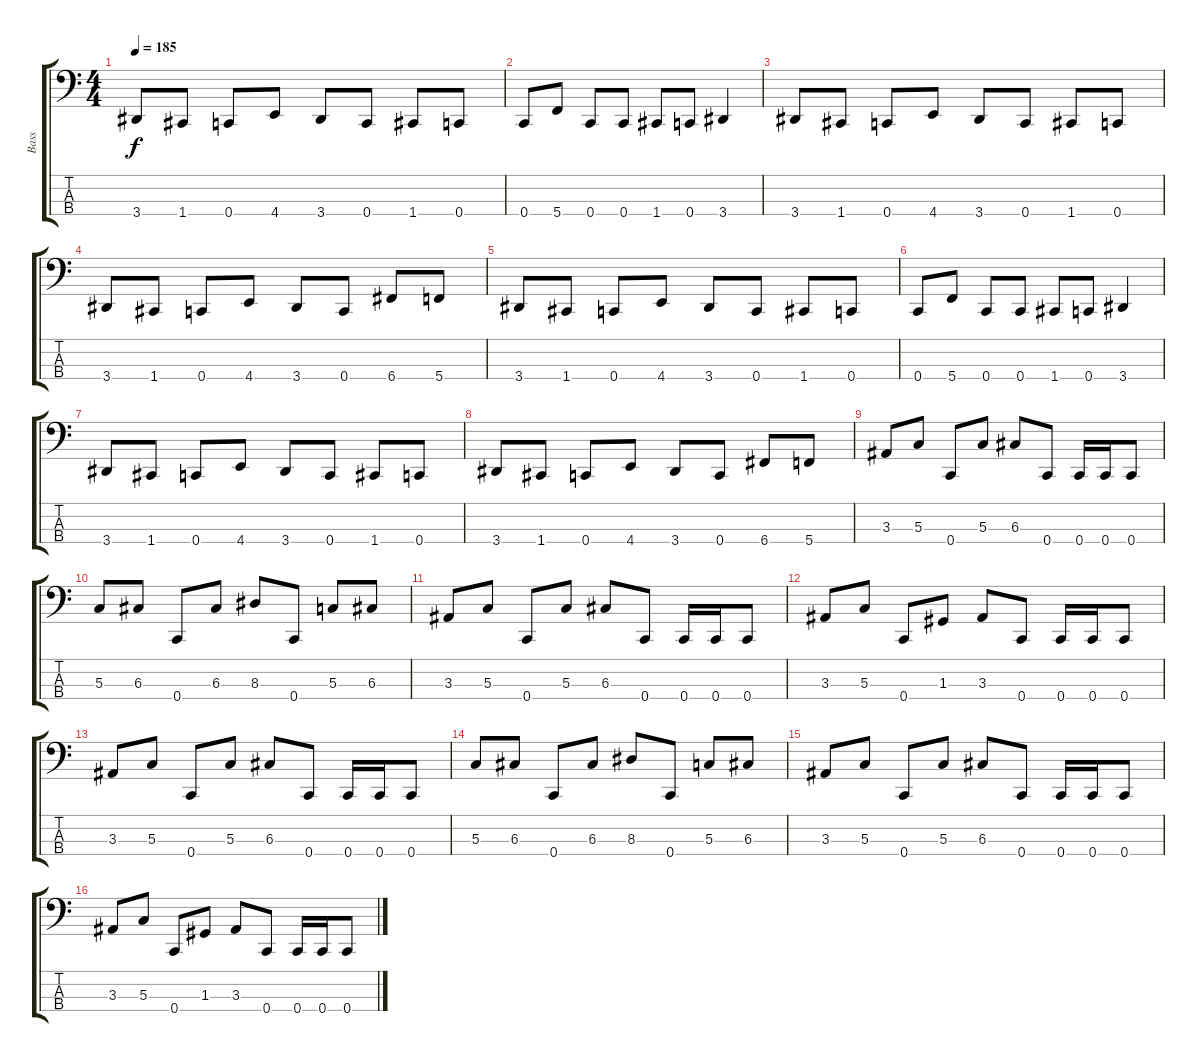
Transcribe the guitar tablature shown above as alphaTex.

\track ("Bass" "Bass") {instrument electricbasspick}
\staff {score tabs}
\tuning (F2 C2 G1 C1) {hide}
\ts (4 4)
\tempo 185
\clef f4
\ks c
3.4.8{dy f} 1.4.8 0.4.8 4.4.8 3.4.8 0.4.8 1.4.8 0.4.8 |
0.4.8 5.4.8 0.4.8 0.4.8 1.4.8 0.4.8 3.4.4 |
3.4.8 1.4.8 0.4.8 4.4.8 3.4.8 0.4.8 1.4.8 0.4.8 |
3.4.8 1.4.8 0.4.8 4.4.8 3.4.8 0.4.8 6.4.8 5.4.8 |
3.4.8 1.4.8 0.4.8 4.4.8 3.4.8 0.4.8 1.4.8 0.4.8 |
0.4.8 5.4.8 0.4.8 0.4.8 1.4.8 0.4.8 3.4.4 |
3.4.8 1.4.8 0.4.8 4.4.8 3.4.8 0.4.8 1.4.8 0.4.8 |
3.4.8 1.4.8 0.4.8 4.4.8 3.4.8 0.4.8 6.4.8 5.4.8 |
3.3.8 5.3.8 0.4.8 5.3.8 6.3.8 0.4.8 0.4.16 0.4.16 0.4.8 |
5.3.8 6.3.8 0.4.8 6.3.8 8.3.8 0.4.8 5.3.8 6.3.8 |
3.3.8 5.3.8 0.4.8 5.3.8 6.3.8 0.4.8 0.4.16 0.4.16 0.4.8 |
3.3.8 5.3.8 0.4.8 1.3.8 3.3.8 0.4.8 0.4.16 0.4.16 0.4.8 |
3.3.8 5.3.8 0.4.8 5.3.8 6.3.8 0.4.8 0.4.16 0.4.16 0.4.8 |
5.3.8 6.3.8 0.4.8 6.3.8 8.3.8 0.4.8 5.3.8 6.3.8 |
3.3.8 5.3.8 0.4.8 5.3.8 6.3.8 0.4.8 0.4.16 0.4.16 0.4.8 |
3.3.8 5.3.8 0.4.8 1.3.8 3.3.8 0.4.8 0.4.16 0.4.16 0.4.8
